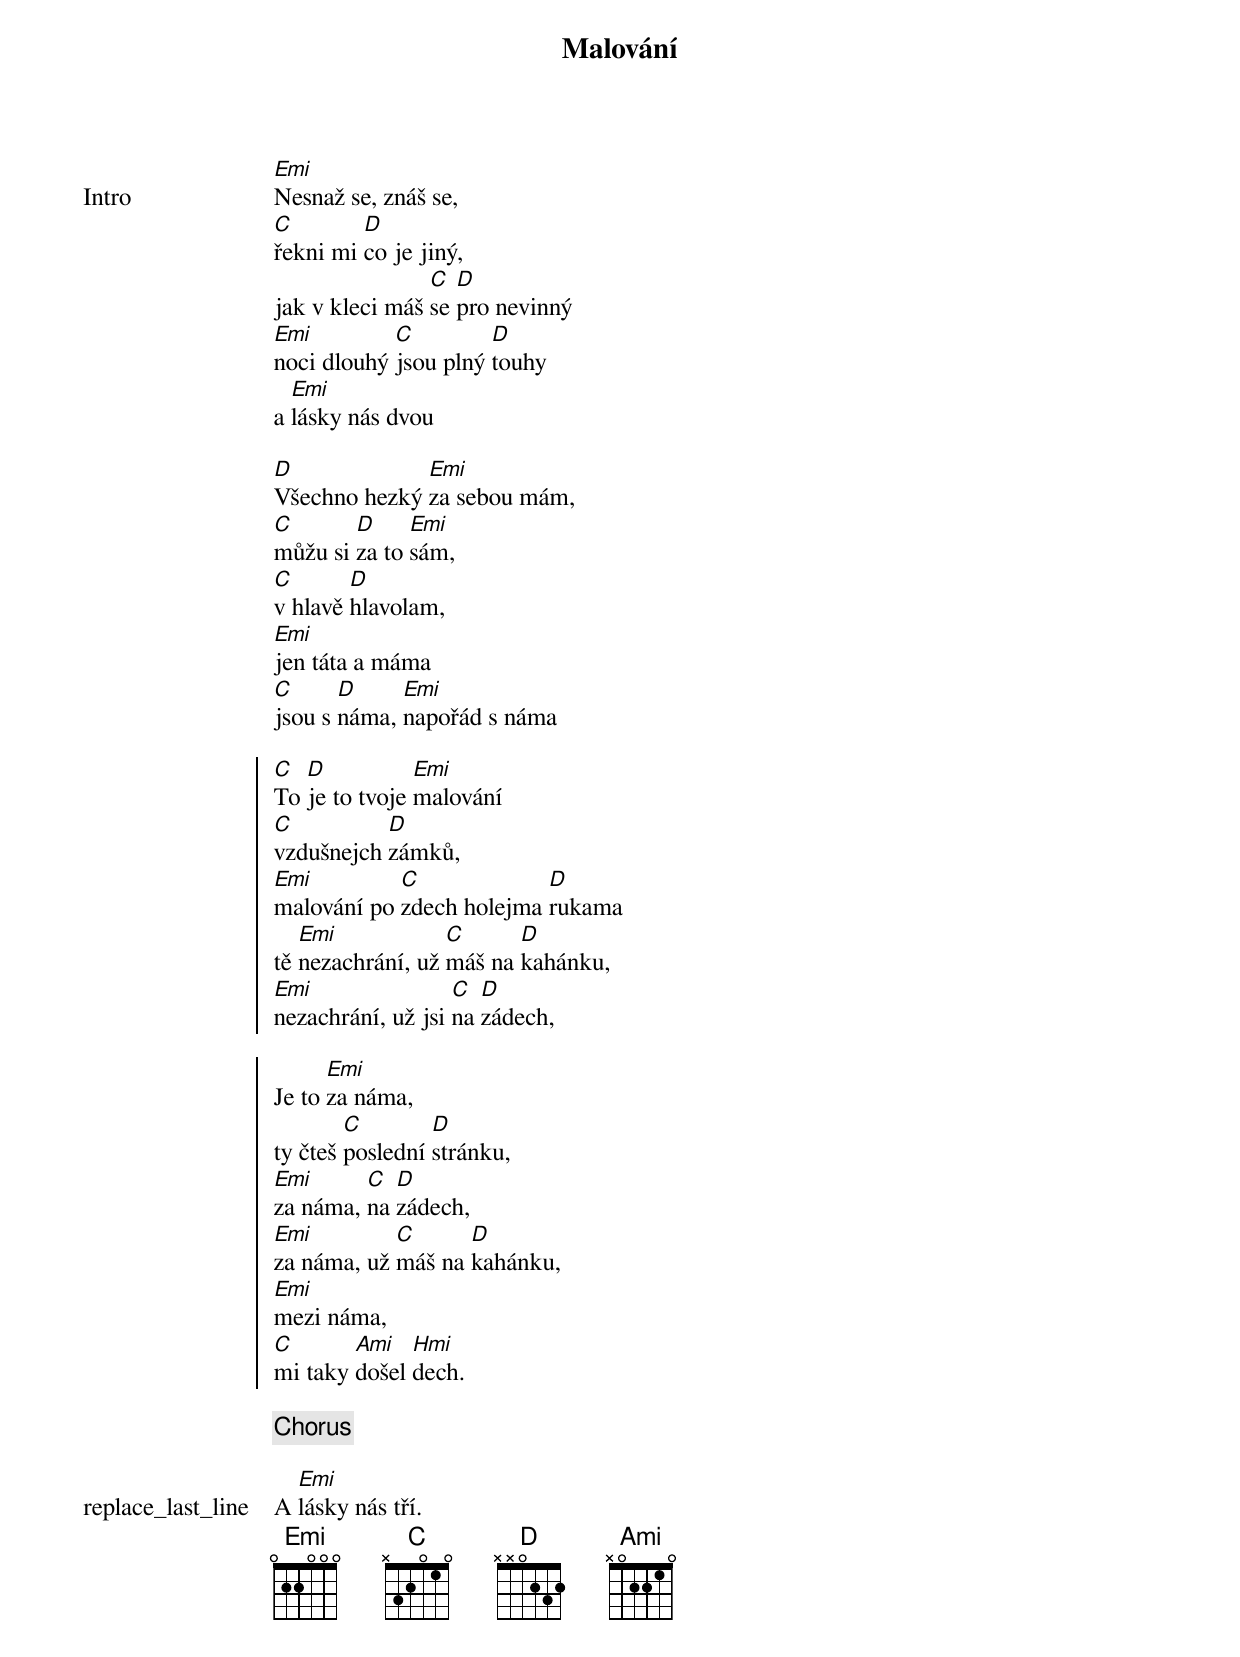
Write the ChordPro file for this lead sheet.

{title: Malování}
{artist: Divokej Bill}
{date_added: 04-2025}
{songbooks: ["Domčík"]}
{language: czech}
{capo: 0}
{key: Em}
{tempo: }
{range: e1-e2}
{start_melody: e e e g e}


{start_of_verse: Intro}
[Emi]Nesnaž se, znáš se,
[C]řekni mi [D]co je jiný,
jak v kleci máš [C]se [D]pro nevinný
[Emi]noci dlouhý [C]jsou plný [D]touhy
a [Emi]lásky nás dvou
{end_of_verse}

{start_of_bridge}
[D]Všechno hezký [Emi]za sebou mám,
[C]můžu si [D]za to [Emi]sám,
[C]v hlavě [D]hlavolam,
[Emi]jen táta a máma
[C]jsou s [D]náma, [Emi]napořád s náma
{end_of_bridge}

{start_of_chorus}
[C]To [D]je to tvoje [Emi]malování
[C]vzdušnejch [D]zámků,
[Emi]malování po [C]zdech holejma [D]rukama
tě [Emi]nezachrání, už [C]máš na [D]kahánku,
[Emi]nezachrání, už jsi [C]na [D]zádech,

Je to [Emi]za náma,
ty čteš [C]poslední [D]stránku,
[Emi]za náma, [C]na [D]zádech,
[Emi]za náma, už [C]máš na [D]kahánku,
[Emi]mezi náma,
[C]mi taky [Ami]došel [Hmi]dech.
{end_of_chorus}

{chorus}

{start_of_variant: replace_last_line}
A [Emi]lásky nás tří.
{end_of_variant}
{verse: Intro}
